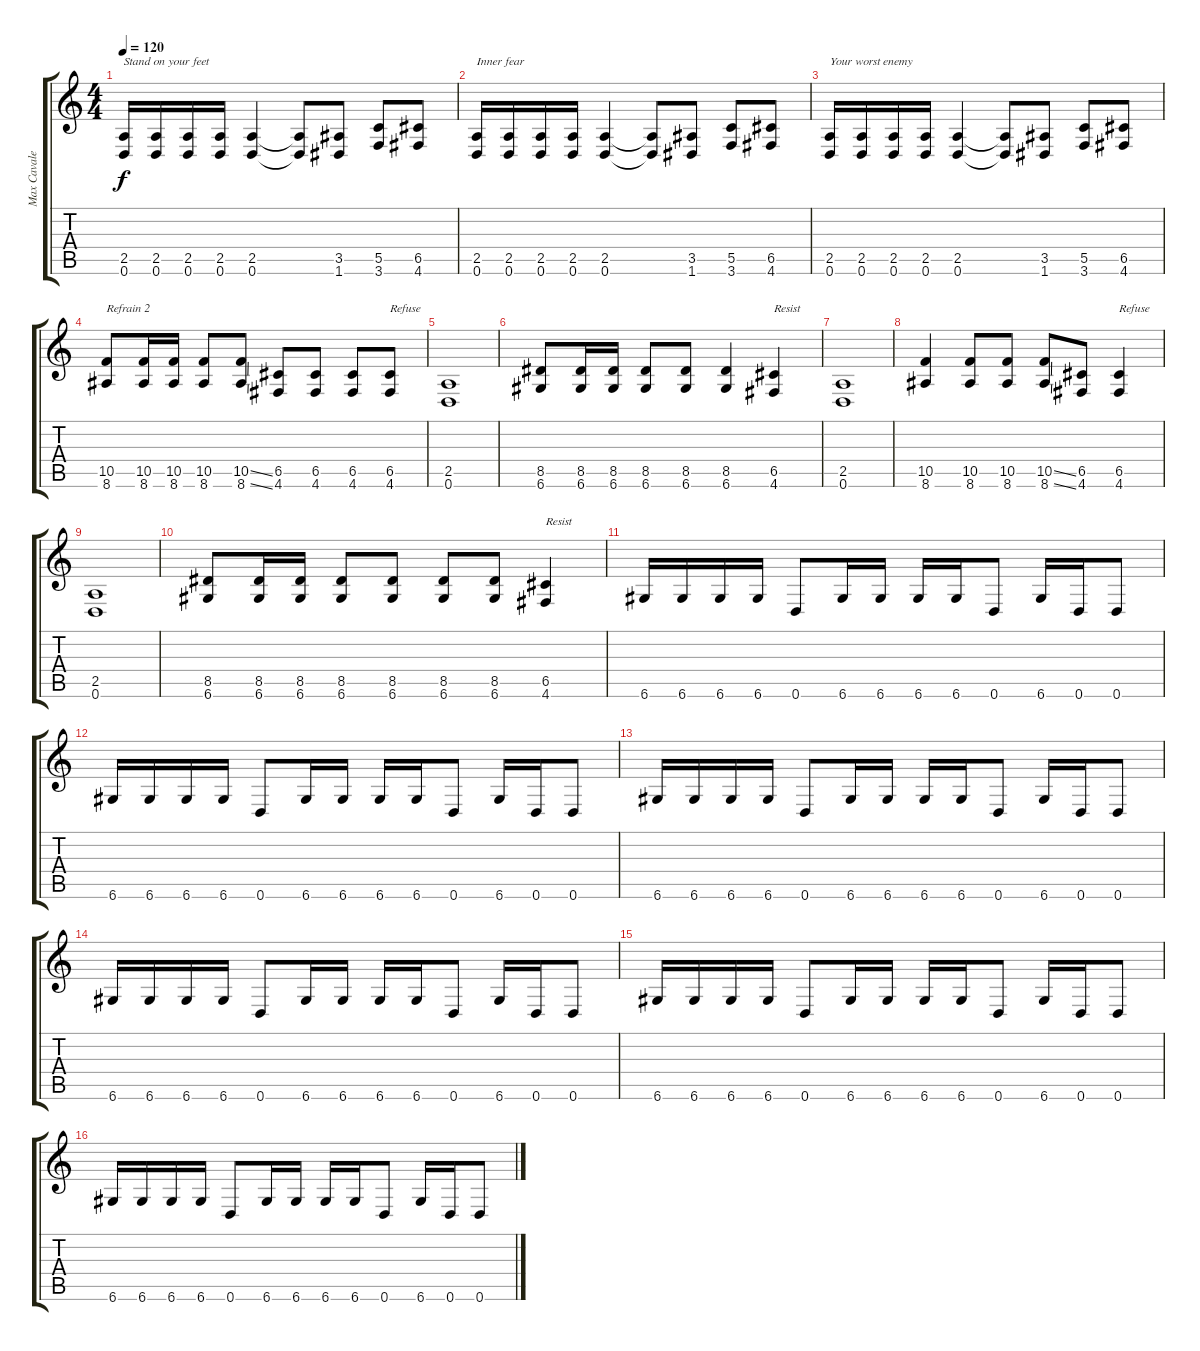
\track ("Max Cavalera" "Max Cavale") {instrument distortionguitar}
\staff {score tabs}
\tuning (D4 A3 F3 C3 G2 D2) {hide}
\ts (4 4)
\tempo 120
\clef g2
\ks c
(2.5 0.6).16{txt "Stand on your feet" dy f} (2.5 0.6).16 (2.5 0.6).16 (2.5 0.6).16 (2.5 0.6).4 (2.5{t} 0.6{t}).8 (3.5 1.6).8 (5.5 3.6).8 (6.5 4.6).8 |
(2.5 0.6).16{txt "Inner fear"} (2.5 0.6).16 (2.5 0.6).16 (2.5 0.6).16 (2.5 0.6).4 (2.5{t} 0.6{t}).8 (3.5 1.6).8 (5.5 3.6).8 (6.5 4.6).8 |
(2.5 0.6).16{txt "Your worst enemy"} (2.5 0.6).16 (2.5 0.6).16 (2.5 0.6).16 (2.5 0.6).4 (2.5{t} 0.6{t}).8 (3.5 1.6).8 (5.5 3.6).8 (6.5 4.6).8 |
(10.5 8.6).8{txt "Refrain 2"} (10.5 8.6).16 (10.5 8.6).16 (10.5 8.6).8 (10.5{ss} 8.6{ss}).8 (6.5 4.6).8 (6.5 4.6).8 (6.5 4.6).8 (6.5 4.6).8{txt "Refuse"} |
(2.5 0.6).1 |
(8.5 6.6).8 (8.5 6.6).16 (8.5 6.6).16 (8.5 6.6).8 (8.5 6.6).8 (8.5 6.6).4 (6.5 4.6).4{txt "Resist"} |
(2.5 0.6).1 |
(10.5 8.6).4 (10.5 8.6).8 (10.5 8.6).8 (10.5{ss} 8.6{ss}).8 (6.5 4.6).8 (6.5 4.6).4{txt "Refuse"} |
(2.5 0.6).1 |
(8.5 6.6).8 (8.5 6.6).16 (8.5 6.6).16 (8.5 6.6).8 (8.5 6.6).8 (8.5 6.6).8 (8.5 6.6).8 (6.5 4.6).4{txt "Resist"} |
6.6.16 6.6.16 6.6.16 6.6.16 0.6.8 6.6.16 6.6.16 6.6.16 6.6.16 0.6.8 6.6.16 0.6.16 0.6.8 |
6.6.16 6.6.16 6.6.16 6.6.16 0.6.8 6.6.16 6.6.16 6.6.16 6.6.16 0.6.8 6.6.16 0.6.16 0.6.8 |
6.6.16 6.6.16 6.6.16 6.6.16 0.6.8 6.6.16 6.6.16 6.6.16 6.6.16 0.6.8 6.6.16 0.6.16 0.6.8 |
6.6.16 6.6.16 6.6.16 6.6.16 0.6.8 6.6.16 6.6.16 6.6.16 6.6.16 0.6.8 6.6.16 0.6.16 0.6.8 |
6.6.16 6.6.16 6.6.16 6.6.16 0.6.8 6.6.16 6.6.16 6.6.16 6.6.16 0.6.8 6.6.16 0.6.16 0.6.8 |
6.6.16 6.6.16 6.6.16 6.6.16 0.6.8 6.6.16 6.6.16 6.6.16 6.6.16 0.6.8 6.6.16 0.6.16 0.6.8
